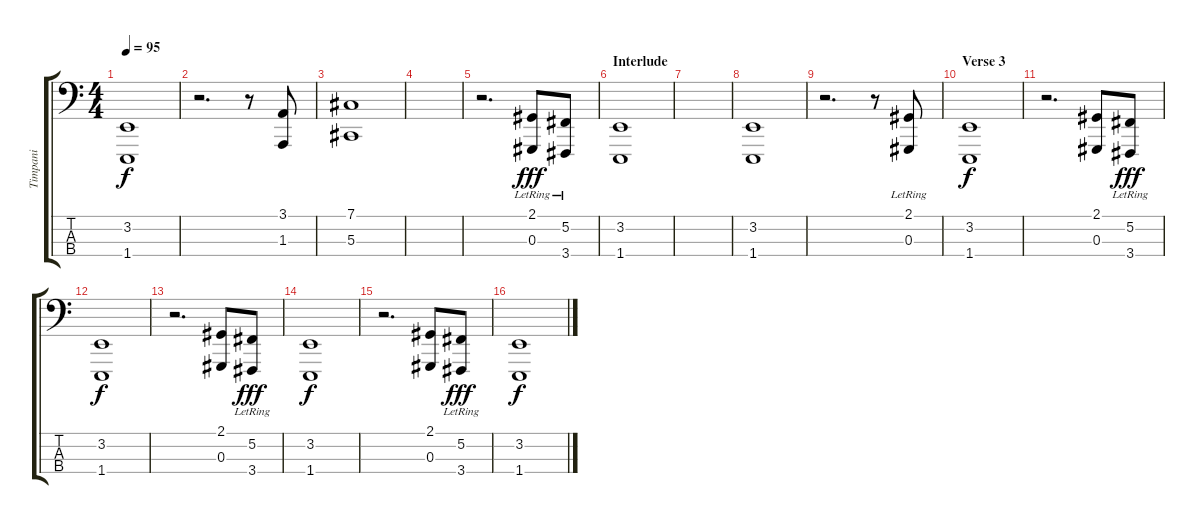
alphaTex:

\track ("Timpani" "Timpani") {instrument timpani}
\staff {score tabs}
\tuning (Gb2 Db2 Ab1 Eb1) {hide}
\ts (4 4)
\tempo 95
\clef f4
\ks c
(3.2 1.4).1{dy f balance 16} |
r.2{d} r.8 (3.1 1.3).8 |
(7.1 5.3).1 |
|
r.2{d} (2.1 0.3{lr}).8{dy fff balance 16} (5.2 3.4{lr}).8 |
\section ("" "Interlude")
(3.2 1.4).1{balance 0} |
|
(3.2 1.4).1{balance 0} |
r.2{d} r.8 (2.1 0.3{lr}).8{balance 16} |
\section ("" "Verse 3")
(3.2 1.4).1{dy f balance 0} |
r.2{d} (2.1 0.3).8{volume 5 balance 16} (5.2 3.4{lr}).8{dy fff} |
(3.2 1.4).1{dy f balance 0} |
r.2{d} (2.1 0.3).8{volume 5 balance 16} (5.2 3.4{lr}).8{dy fff} |
(3.2 1.4).1{dy f balance 0} |
r.2{d} (2.1 0.3).8{volume 5 balance 16} (5.2 3.4{lr}).8{dy fff} |
(3.2 1.4).1{dy f balance 0}
